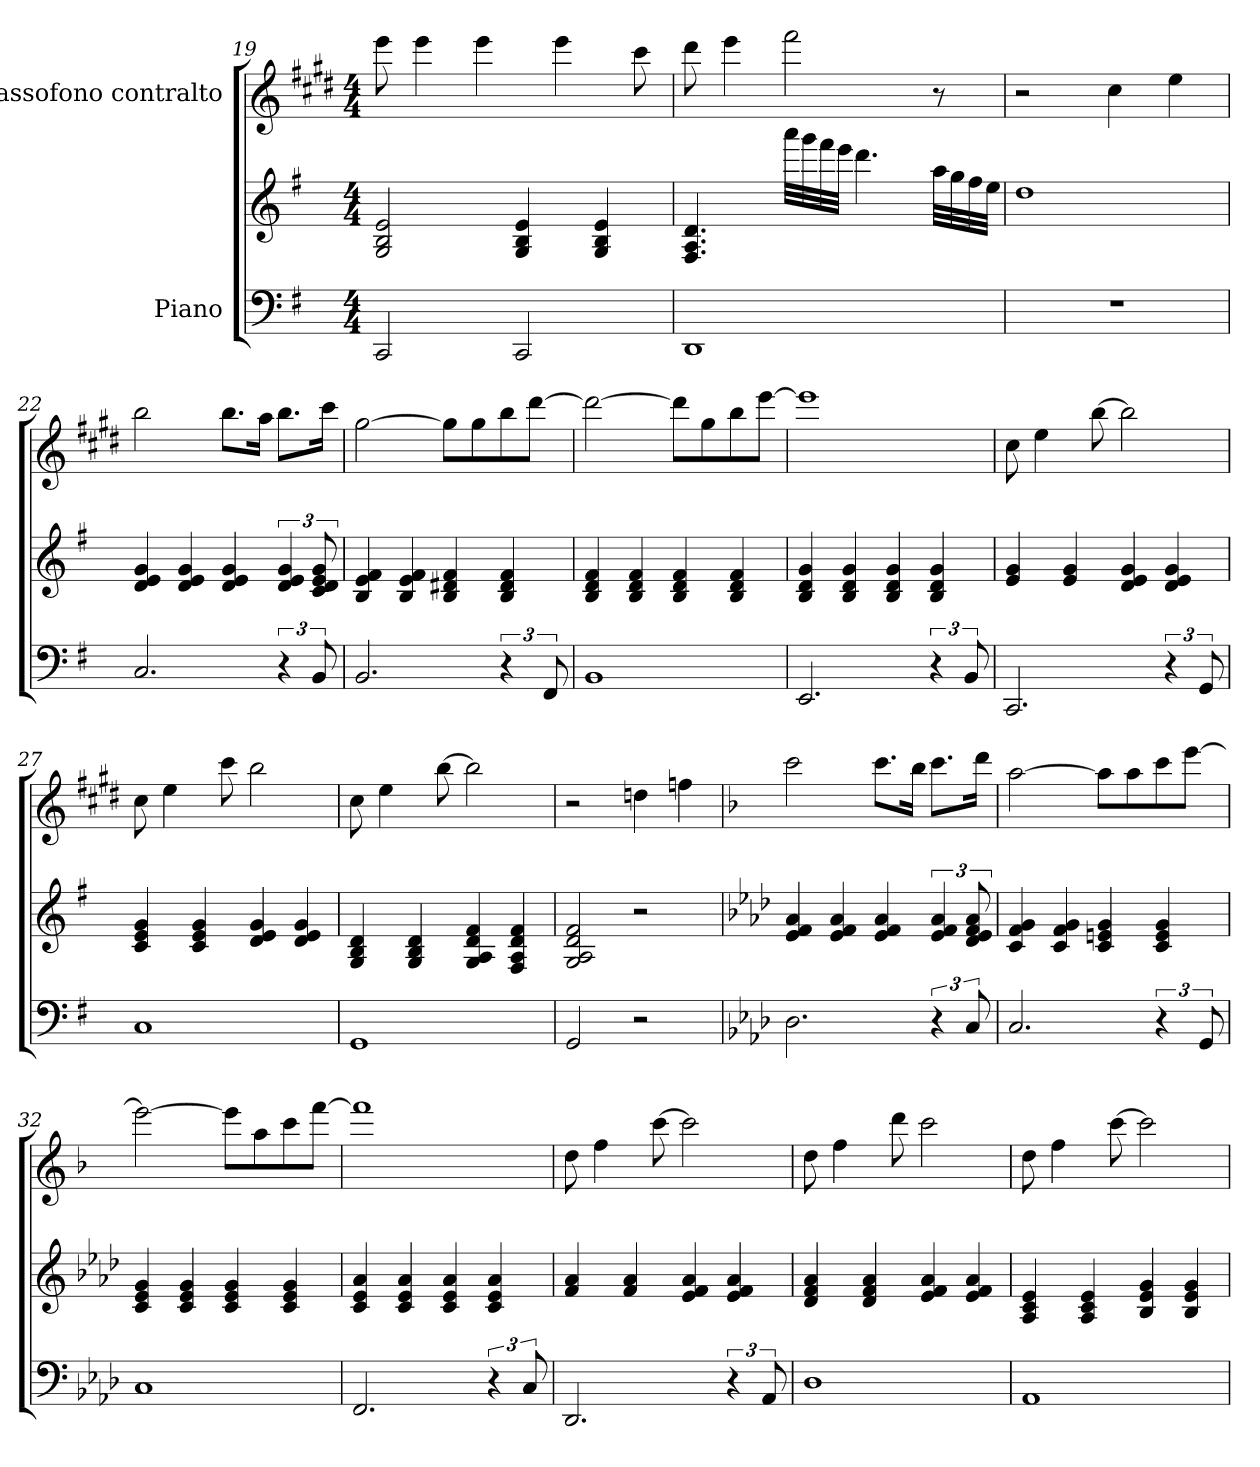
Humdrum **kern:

**kern	**kern	**kern
*part2	*part2	*part1
*staff3	*staff2	*staff1
*I"Piano	*	*I"Sassofono contralto
!!LO:PB:g=z
*clefF4	*clefG2	*clefG2
*	*	*ITrd5c9
*k[f#]	*k[f#]	*k[f#]
*M4/4	*M4/4	*M4/4
=19	=19	=19
2CC/	2G/ 2B/ 2e/	8gg\
.	.	4gg\
.	.	4gg\
2CC/	4G/ 4B/ 4e/	.
.	.	4gg\
.	4G/ 4B/ 4e/	.
.	.	8ee\
=20	=20	=20
1DD	4.F#/ 4.A/ 4.d/	8ff#\
.	.	4gg\
.	32aaa\LLL	2aa\
.	32ggg\	.
.	32fff#\	.
.	32eee\JJJ	.
.	4.ddd\	.
.	32aa\LLL	8r
.	32gg\	.
.	32ff#\	.
.	32ee\JJJ	.
=21	=21	=21
1r	1dd	2r
.	.	4e\
.	.	4g\
=22	=22	=22
2.C/	4d/ 4e/ 4g/	2dd\
.	4d/ 4e/ 4g/	.
.	4d/ 4e/ 4g/	8.dd\L
.	.	16cc\Jk
6r	6d/ 6e/ 6g/	8.dd\L
12BB/	12c/ 12d/ 12e/ 12g/	.
.	.	16ee\Jk
!!LO:LB:g=z
=23	=23	=23
2.BB/	4B/ 4e/ 4f#/	[2b\
.	4B/ 4e/ 4f#/	.
.	4B/ 4d#X/ 4f#/	8b\L]
.	.	8b\
6r	4B/ 4d#/ 4f#/	8dd\
.	.	[8ff#\J
12FF#/	.	.
=24	=24	=24
1BB	4B/ 4d/ 4f#/	2ff#\_
.	4B/ 4d/ 4f#/	.
.	4B/ 4d/ 4f#/	8ff#\L]
.	.	8b\
.	4B/ 4d/ 4f#/	8dd\
.	.	[8gg\J
=25	=25	=25
2.EE/	4B/ 4d/ 4g/	1gg]
.	4B/ 4d/ 4g/	.
.	4B/ 4d/ 4g/	.
6r	4B/ 4d/ 4g/	.
12BB/	.	.
=26	=26	=26
2.CC/	4e/ 4g/	8e\
.	.	4g\
.	4e/ 4g/	.
.	.	[8dd\
.	4d/ 4e/ 4g/	2dd\]
6r	4d/ 4e/ 4g/	.
12GG/	.	.
!!LO:LB:g=z
=27	=27	=27
1C	4c/ 4e/ 4g/	8e\
.	.	4g\
.	4c/ 4e/ 4g/	.
.	.	8ee\
.	4d/ 4e/ 4g/	2dd\
.	4d/ 4e/ 4g/	.
=28	=28	=28
1GG	4G/ 4B/ 4d/	8e\
.	.	4g\
.	4G/ 4B/ 4d/	.
.	.	[8dd\
.	4G/ 4A/ 4d/ 4f#/	2dd\]
.	4F#/ 4A/ 4d/ 4f#/	.
=29	=29	=29
2GG/	2G/ 2A/ 2d/ 2f#/	2r
2r	2r	4fn\
.	.	4a-X\
=30	=30	=30
*k[b-e-a-d-]	*k[b-e-a-d-]	*k[b-e-a-d-]
2.D-\	4e-/ 4f/ 4a-/	2ee-\
.	4e-/ 4f/ 4a-/	.
.	4e-/ 4f/ 4a-/	8.ee-\L
.	.	16dd-\Jk
6r	6e-/ 6f/ 6a-/	8.ee-\L
12C/	12d-/ 12e-/ 12f/ 12a-/	.
.	.	16ff\Jk
!!LO:LB:g=z
=31	=31	=31
2.C/	4c/ 4f/ 4g/	[2cc\
.	4c/ 4f/ 4g/	.
.	4c/ 4en/ 4g/	8cc\L]
.	.	8cc\
6r	4c/ 4e/ 4g/	8ee-\
.	.	[8gg\J
12GG/	.	.
=32	=32	=32
1C	4c/ 4e-/ 4g/	2gg\_
.	4c/ 4e-/ 4g/	.
.	4c/ 4e-/ 4g/	8gg\L]
.	.	8cc\
.	4c/ 4e-/ 4g/	8ee-\
.	.	[8aa-\J
=33	=33	=33
2.FF/	4c/ 4e-/ 4a-/	1aa-]
.	4c/ 4e-/ 4a-/	.
.	4c/ 4e-/ 4a-/	.
6r	4c/ 4e-/ 4a-/	.
12C/	.	.
=34	=34	=34
2.DD-/	4f/ 4a-/	8f\
.	.	4a-\
.	4f/ 4a-/	.
.	.	[8ee-\
.	4e-/ 4f/ 4a-/	2ee-\]
6r	4e-/ 4f/ 4a-/	.
12AA-/	.	.
!!LO:PB:g=z
=35	=35	=35
1D-	4d-/ 4f/ 4a-/	8f\
.	.	4a-\
.	4d-/ 4f/ 4a-/	.
.	.	8ff\
.	4e-/ 4f/ 4a-/	2ee-\
.	4e-/ 4f/ 4a-/	.
=36	=36	=36
1AA-	4A-/ 4c/ 4e-/	8f\
.	.	4a-\
.	4A-/ 4c/ 4e-/	.
.	.	[8ee-\
.	4B-/ 4e-/ 4g/	2ee-\]
.	4B-/ 4e-/ 4g/	.
=	=	=
*-	*-	*-
